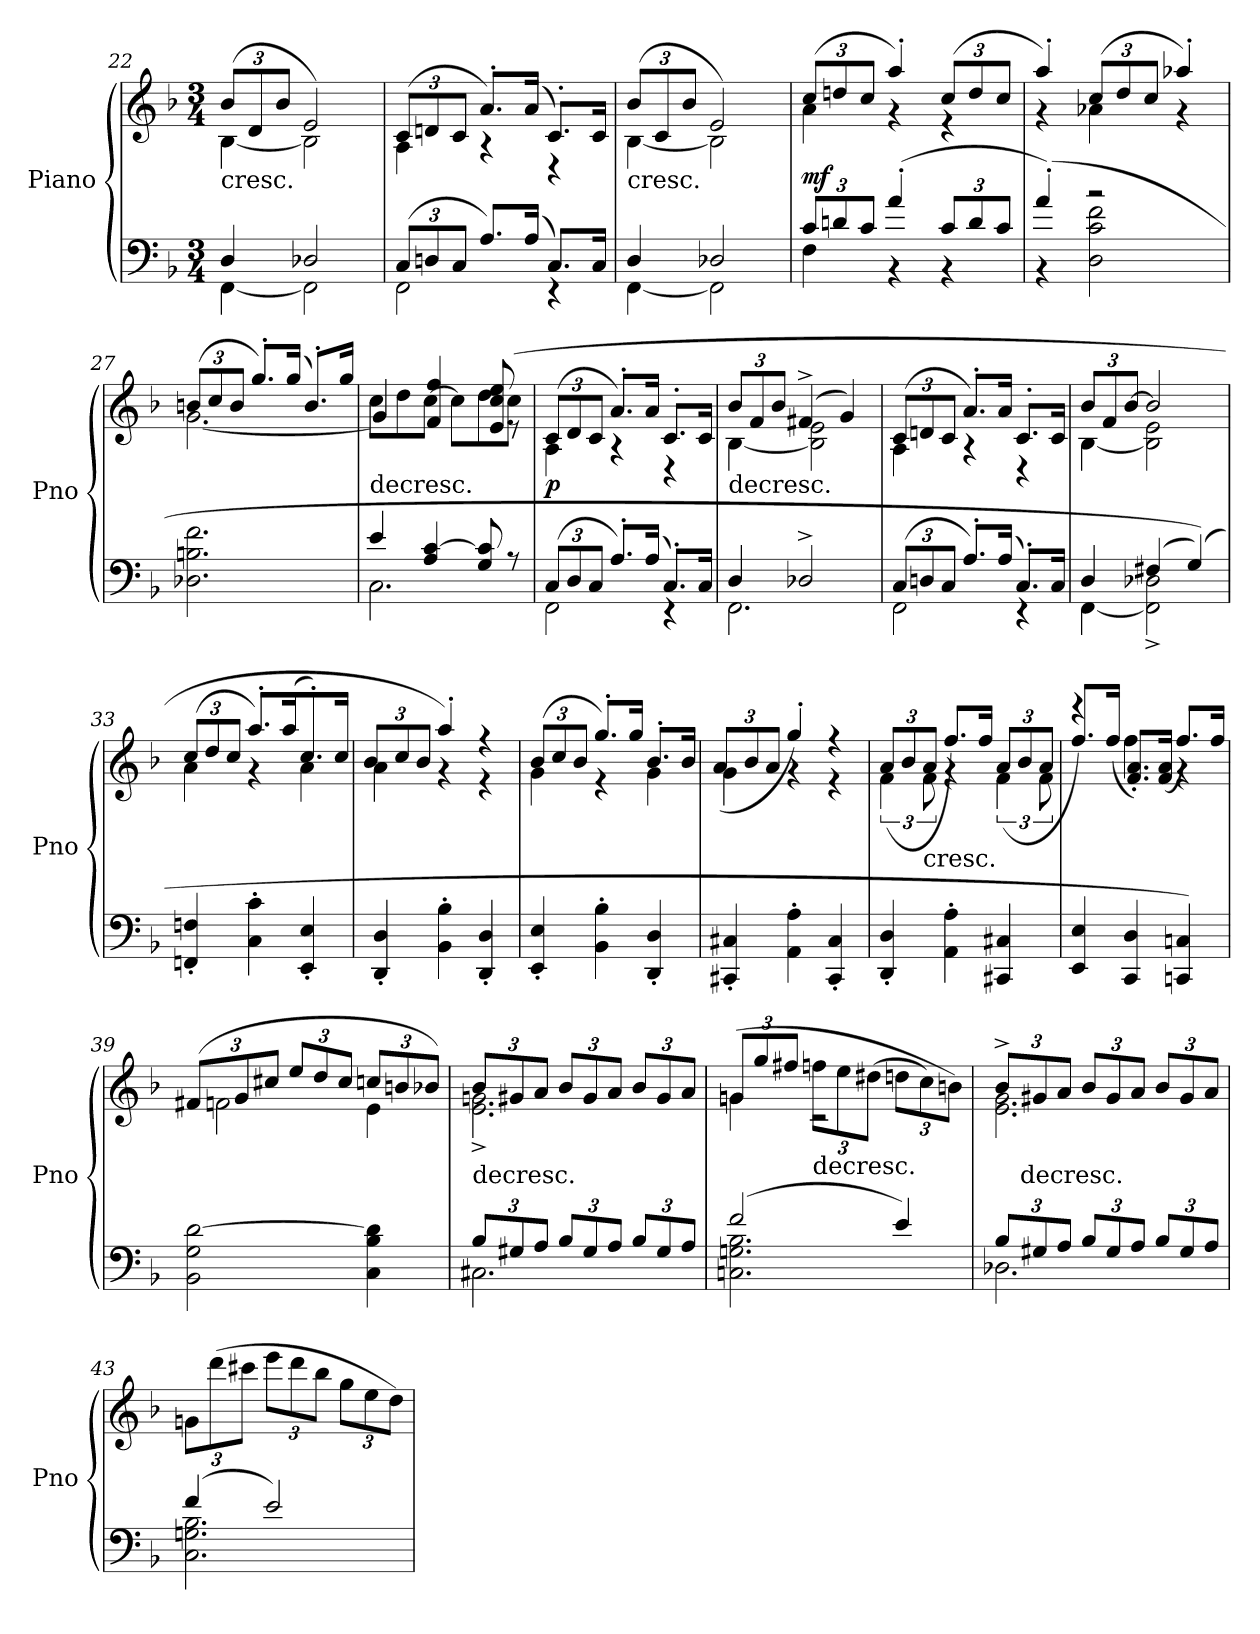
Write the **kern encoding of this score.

**kern	**kern	**dynam
*part1	*part1	*part1
*staff2	*staff1	*staff1/2
*I"Piano	*	*
*I'Pno	*	*
*clefF4	*clefG2	*
*k[b-]	*k[b-]	*
*M3/4	*M3/4	*
=22	=22	=22
*^	*^	*
!	!	!LO:TX:c:t=cresc.	!	!
4D/	[4FF\	(12b-/L	[4B-\	.
.	.	12d/	.	.
.	.	12b-/J	.	.
2D-X/	2FF\]	2e/)	2B-\]	.
=23	=23	=23	=23	=23
(12C/L	2FF\	(12c/L	4A\	.
12Dn/	.	12dn/	.	.
12C/J	.	12c/J	.	.
8.A/L)	.	8.a'/L)	4r	.
(16A/Jk	.	(16a/Jk	.	.
8.C/L)	4r	8.c'/L)	4r	.
16C/Jk	.	16c/Jk	.	.
=24	=24	=24	=24	=24
!	!	!LO:TX:c:t=cresc.	!	!
4D/	[4FF\	(12b-/L	[4B-\	.
.	.	12c/	.	.
.	.	12b-/J	.	.
2D-X/	2FF\]	2e/)	2B-\]	.
=25	=25	=25	=25	=25
12c/L	4F\	(12cc/L	4a\	mf
12dn/	.	12ddn/	.	.
12c/J	.	12cc/J	.	.
(4a'/	4r	4aa'/)	4r	.
12c/L	4r	(12cc/L	4r	.
12d/	.	12dd/	.	.
12c/J	.	12cc/J	.	.
=26	=26	=26	=26	=26
(4a'/)	4r	4aa'/)	4r	.
2r	2D\ 2c\ 2f\	(12cc/L	4a-X\	.
.	.	12dd/	.	.
.	.	12cc/J	.	.
.	.	4aa-X'/)	4r	.
*v	*v	*	*	*
=27	=27	=27	=27
2.D-X\ 2.Bn\ 2.f\	(12bn/L	[2.g\	.
.	12cc/	.	.
.	12b/J	.	.
.	8.gg'/L)	.	.
.	(16gg/Jk	.	.
.	8.b'/L)	.	.
.	16gg/Jk	.	.
=28	=28	=28	=28
*^	*	*	*
!	!	!LO:TX:c:t=decresc.	!	!
4e/	2.C\	8cc\L	4g/]	.
.	.	8dd\	.	.
4A/ [4c/	.	[8cc\J	4f/ 4ff/	.
.	.	8cc\L]	.	.
8G/ 8c]/	.	8dd\	8e/ 8cc/ 8ee/	.
8r	.	(8cc\J	8r	.
=29	=29	=29	=29	=29
(12C/L	2FF\	(12c/L	4A\	p
12D/	.	12d/	.	.
12C/J	.	12c/J	.	.
8.A'/L)	.	8.a'/L)	4r	.
(16A/Jk	.	16a/Jk	.	.
8.C'/L)	4r	8.c'/L	4r	.
16C/Jk	.	16c/Jk	.	.
=30	=30	=30	=30	=30
!	!	!LO:TX:c:t=decresc.	!	!
4D/	2.FF\	12b-/L	[4B-\	.
.	.	12f/	.	.
.	.	12b-/J	.	.
2D-X^/	.	(4f#X^/	2B-]\ 2e\	.
.	.	4g/)	.	.
=31	=31	=31	=31	=31
(12C/L	2FF\	(12c/L	4A\	.
12Dn/	.	12dn/	.	.
12C/J	.	12c/J	.	.
8.A'/L)	.	8.a'/L)	4r	.
(16A/Jk	.	16a/Jk	.	.
8.C'/L)	4r	8.c'/L	4r	.
16C/Jk	.	16c/Jk	.	.
=32	=32	=32	=32	=32
4D/	[4FF\	12b-/L	[4B-\	.
.	.	12f/	.	.
.	.	[12b-/J	.	.
(4F#X/	2FF]^\ 2D-X^\	2b-/]	2B-]\ 2e\	.
(4G/))	.	.	.	.
*v	*v	*	*	*
=33	=33	=33	=33
4FFn'/ 4Fn'/	(12cc/L	4a\	.
.	12dd/	.	.
.	12cc/J	.	.
4C'\ 4c'\	8.aa'/L)	4r	.
.	(16aa/K	.	.
4EE'/ 4E'/	8.cc'/)	4a\	.
.	16cc/Jk	.	.
=34	=34	=34	=34
4DD'/ 4D'/	4a\	12b-/L	.
.	.	12cc/	.
.	.	12b-/J	.
4BB-'\ 4B-'\	4aa'/)	4r	.
4DD'/ 4D'/	4r	4r	.
=35	=35	=35	=35
4EE'/ 4E'/	(12b-/L	4g\	.
.	12cc/	.	.
.	12b-/J	.	.
4BB-'\ 4B-'\	8.gg'/L)	4r	.
.	16gg/Jk	.	.
4DD'/ 4D'/	8.b-'/L	4g\	.
.	16b-/Jk	.	.
=36	=36	=36	=36
4CC#X'/ 4C#X'/	4g\	(12a/L	.
.	.	12b-/	.
.	.	12a/J	.
4AA'\ 4A'\	4gg'/)	4r	.
4CC#'/ 4C#'/	4r	4r	.
=37	=37	=37	=37
4DD'/ 4D'/	6f\	(12a/L	.
.	.	12b-/	.
!	!LO:TX:c:t=cresc.	!	!
.	12f\	12a/J	.
4AA'\ 4A'\	8.ff/L)	4r	.
.	16ff/Jk	.	.
4CC#X/ 4C#X/	6f\	(12a/L	.
.	.	12b-/	.
.	12f\	12a/J	.
=38	=38	=38	=38
4EE/ 4E/	4r	8.ff/L)	.
.	.	(16ff/Jk	.
4CC/ 4D/	4ff\	8.f'/ 8.a'/L)	.
.	.	(16f/ 16a/Jk	.
4CCn/ 4Cn/)	8.ff/L)	4r	.
.	16ff/Jk	.	.
=39	=39	=39	=39
2BB-\ 2G\ [2d\	(12f#X/L	2fn\	.
.	12g/	.	.
.	12cc#X/J	.	.
.	12ee/L	.	.
.	12dd/	.	.
.	12cc#/J	.	.
4C\ 4B-\ 4d]\	12ccn/L	4e\	.
.	12bn/	.	.
.	12b-X/J)	.	.
=40	=40	=40	=40
*^	*	*	*
!	!	!LO:TX:c:t=decresc.	!	!
12B-/L	2.C#X\	12b-/L	2.e^\ 2.gn^\	.
12G#X/	.	12g#X/	.	.
12A/J	.	12a/J	.	.
12B-/L	.	12b-/L	.	.
12G#/	.	12g#/	.	.
12A/J	.	12a/J	.	.
12B-/L	.	12b-/L	.	.
12G#/	.	12g#/	.	.
12A/J	.	12a/J	.	.
=41	=41	=41	=41	=41
(2f/	2.Cn\ 2.Gn\ 2.B-\	(4gn\	12gn/L	.
.	.	.	12gg/	.
.	.	.	12ff#X/J	.
!	!	!LO:TX:c:t=decresc.	!	!
.	.	12ffn\L	2r	.
.	.	12ee\	.	.
.	.	(12dd#X\J	.	.
4e/)	.	12ddn\L	.	.
.	.	12cc\)	.	.
.	.	12bn\J)	.	.
=42	=42	=42	=42	=42
12B-/L	2.D-X\	12b-^/L	2.e\ 2.g\	.
!	!	!LO:TX:c:t=decresc.	!	!
12G#X/	.	12g#X/	.	.
12A/J	.	12a/J	.	.
12B-/L	.	12b-/L	.	.
12G#/	.	12g#/	.	.
12A/J	.	12a/J	.	.
12B-/L	.	12b-/L	.	.
12G#/	.	12g#/	.	.
12A/J	.	12a/J	.	.
*	*	*v	*v	*
=43	=43	=43	=43
(4f/	2.C\ 2.Gn\ 2.B-\	12gn\L	.
.	.	(12ddd\	.
.	.	12ccc#X\J	.
2e/)	.	12eee\L	.
.	.	12ddd\	.
.	.	12bb-\J	.
.	.	12gg\L	.
.	.	12ee\	.
.	.	12dd\J)	.
*v	*v	*	*
=	=	=
*-	*-	*-
